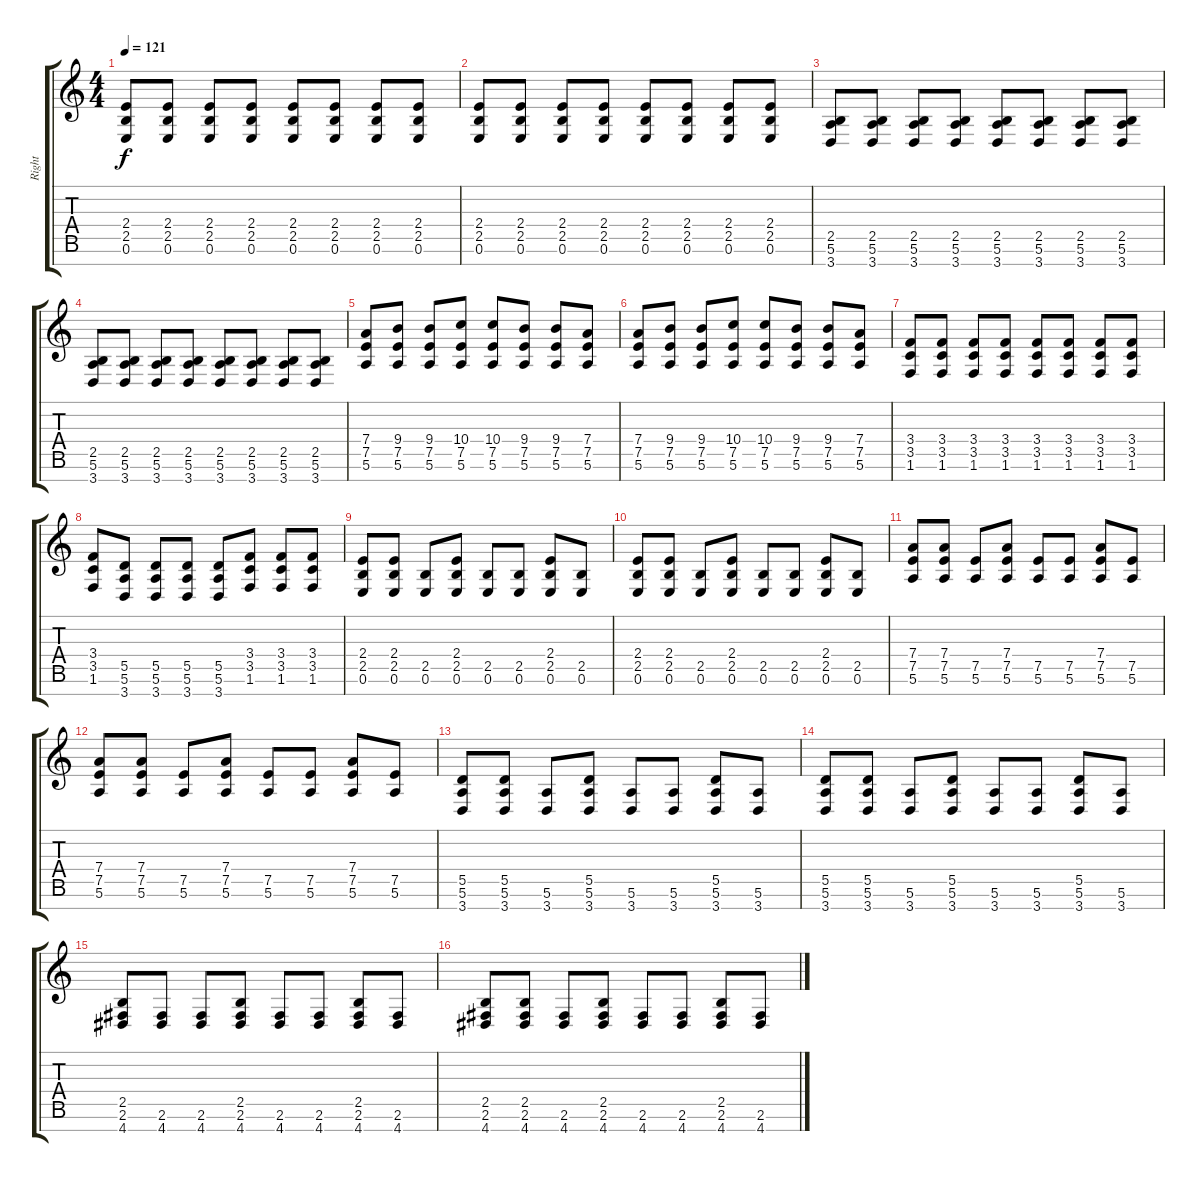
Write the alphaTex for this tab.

\track ("Right" "Right") {instrument distortionguitar}
\staff {score tabs}
\tuning (E4 B3 G3 D3 A2 E2 B1) {hide}
\ts (4 4)
\tempo 121
\clef g2
\ks c
(2.4 2.5 0.6).8{dy f} (2.4 2.5 0.6).8 (2.4 2.5 0.6).8 (2.4 2.5 0.6).8 (2.4 2.5 0.6).8 (2.4 2.5 0.6).8 (2.4 2.5 0.6).8 (2.4 2.5 0.6).8 |
(2.4 2.5 0.6).8 (2.4 2.5 0.6).8 (2.4 2.5 0.6).8 (2.4 2.5 0.6).8 (2.4 2.5 0.6).8 (2.4 2.5 0.6).8 (2.4 2.5 0.6).8 (2.4 2.5 0.6).8 |
(2.5 5.6 3.7).8 (2.5 5.6 3.7).8 (2.5 5.6 3.7).8 (2.5 5.6 3.7).8 (2.5 5.6 3.7).8 (2.5 5.6 3.7).8 (2.5 5.6 3.7).8 (2.5 5.6 3.7).8 |
(2.5 5.6 3.7).8 (2.5 5.6 3.7).8 (2.5 5.6 3.7).8 (2.5 5.6 3.7).8 (2.5 5.6 3.7).8 (2.5 5.6 3.7).8 (2.5 5.6 3.7).8 (2.5 5.6 3.7).8 |
(7.4 7.5 5.6).8 (9.4 7.5 5.6).8 (9.4 7.5 5.6).8 (10.4 7.5 5.6).8 (10.4 7.5 5.6).8 (9.4 7.5 5.6).8 (9.4 7.5 5.6).8 (7.4 7.5 5.6).8 |
(7.4 7.5 5.6).8 (9.4 7.5 5.6).8 (9.4 7.5 5.6).8 (10.4 7.5 5.6).8 (10.4 7.5 5.6).8 (9.4 7.5 5.6).8 (9.4 7.5 5.6).8 (7.4 7.5 5.6).8 |
(3.4 3.5 1.6).8 (3.4 3.5 1.6).8 (3.4 3.5 1.6).8 (3.4 3.5 1.6).8 (3.4 3.5 1.6).8 (3.4 3.5 1.6).8 (3.4 3.5 1.6).8 (3.4 3.5 1.6).8 |
(3.4 3.5 1.6).8 (5.5 5.6 3.7).8 (5.5 5.6 3.7).8 (5.5 5.6 3.7).8 (5.5 5.6 3.7).8 (3.4 3.5 1.6).8 (3.4 3.5 1.6).8 (3.4 3.5 1.6).8 |
(2.4 2.5 0.6).8 (2.4 2.5 0.6).8 (2.5 0.6).8 (2.4 2.5 0.6).8 (2.5 0.6).8 (2.5 0.6).8 (2.4 2.5 0.6).8 (2.5 0.6).8 |
(2.4 2.5 0.6).8 (2.4 2.5 0.6).8 (2.5 0.6).8 (2.4 2.5 0.6).8 (2.5 0.6).8 (2.5 0.6).8 (2.4 2.5 0.6).8 (2.5 0.6).8 |
(7.4 7.5 5.6).8 (7.4 7.5 5.6).8 (7.5 5.6).8 (7.4 7.5 5.6).8 (7.5 5.6).8 (7.5 5.6).8 (7.4 7.5 5.6).8 (7.5 5.6).8 |
(7.4 7.5 5.6).8 (7.4 7.5 5.6).8 (7.5 5.6).8 (7.4 7.5 5.6).8 (7.5 5.6).8 (7.5 5.6).8 (7.4 7.5 5.6).8 (7.5 5.6).8 |
(5.5 5.6 3.7).8 (5.5 5.6 3.7).8 (5.6 3.7).8 (5.5 5.6 3.7).8 (5.6 3.7).8 (5.6 3.7).8 (5.5 5.6 3.7).8 (5.6 3.7).8 |
(5.5 5.6 3.7).8 (5.5 5.6 3.7).8 (5.6 3.7).8 (5.5 5.6 3.7).8 (5.6 3.7).8 (5.6 3.7).8 (5.5 5.6 3.7).8 (5.6 3.7).8 |
(2.5 2.6 4.7).8 (2.6 4.7).8 (2.6 4.7).8 (2.5 2.6 4.7).8 (2.6 4.7).8 (2.6 4.7).8 (2.5 2.6 4.7).8 (2.6 4.7).8 |
(2.5 2.6 4.7).8 (2.5 2.6 4.7).8 (2.6 4.7).8 (2.5 2.6 4.7).8 (2.6 4.7).8 (2.6 4.7).8 (2.5 2.6 4.7).8 (2.6 4.7).8
